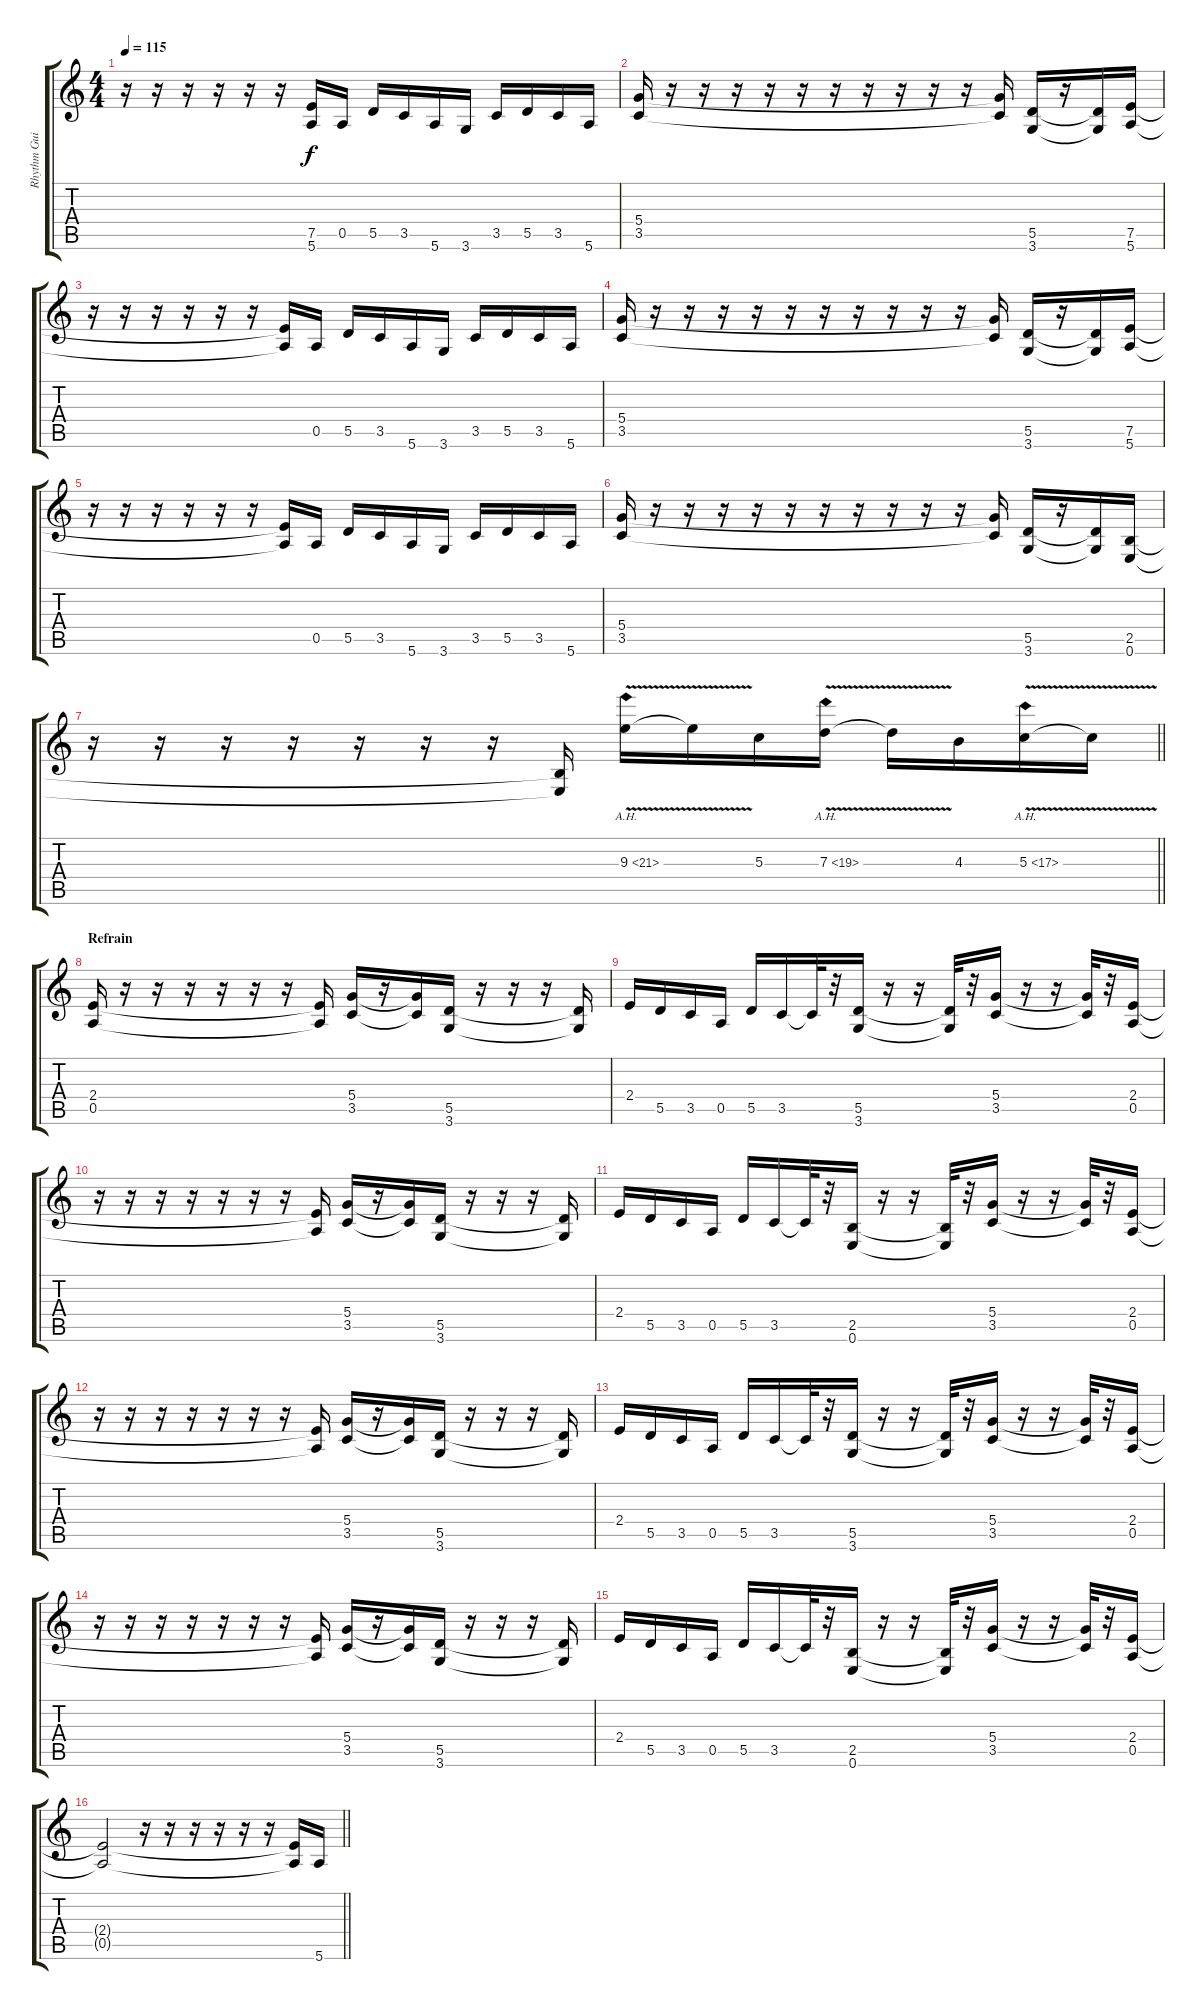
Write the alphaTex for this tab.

\track ("Rhythm Guitar" "Rhythm Gui") {instrument distortionguitar}
\staff {score tabs}
\tuning (E4 B3 G3 D3 A2 E2) {hide}
\ts (4 4)
\tempo 115
\clef g2
\ks c
r.16{dy f} r.16 r.16 r.16 r.16 r.16 (7.5{t} 5.6{t}).16 0.5.16 5.5.16 3.5.16 5.6.16 3.6.16 3.5.16 5.5.16 3.5.16 5.6.16 |
(5.4 3.5).16 r.16 r.16 r.16 r.16 r.16 r.16 r.16 r.16 r.16 r.16 (5.4{t} 3.5{t}).16 (5.5 3.6).16 r.16 (5.5{t} 3.6{t}).16 (7.5 5.6).16 |
r.16 r.16 r.16 r.16 r.16 r.16 (7.5{t} 5.6{t}).16 0.5.16 5.5.16 3.5.16 5.6.16 3.6.16 3.5.16 5.5.16 3.5.16 5.6.16 |
(5.4 3.5).16 r.16 r.16 r.16 r.16 r.16 r.16 r.16 r.16 r.16 r.16 (5.4{t} 3.5{t}).16 (5.5 3.6).16 r.16 (5.5{t} 3.6{t}).16 (7.5 5.6).16 |
r.16 r.16 r.16 r.16 r.16 r.16 (7.5{t} 5.6{t}).16 0.5.16 5.5.16 3.5.16 5.6.16 3.6.16 3.5.16 5.5.16 3.5.16 5.6.16 |
(5.4 3.5).16 r.16 r.16 r.16 r.16 r.16 r.16 r.16 r.16 r.16 r.16 (5.4{t} 3.5{t}).16 (5.5 3.6).16 r.16 (5.5{t} 3.6{t}).16 (2.5 0.6).16 |
\barLineRight lightlight
r.16 r.16 r.16 r.16 r.16 r.16 r.16 (2.5{t} 0.6{t}).16 9.3{ah 12 v}.16 9.3{t}.16 5.3.16 7.3{ah 12 v}.16 7.3{t}.16 4.3.16 5.3{ah 12 v}.16 5.3{t}.16 |
\section ("" "Refrain")
(2.4 0.5).16 r.16 r.16 r.16 r.16 r.16 r.16 (2.4{t} 0.5{t}).16 (5.4 3.5).16 r.16 (5.4{t} 3.5{t}).16 (5.5 3.6).16 r.16 r.16 r.16 (5.5{t} 3.6{t}).16 |
2.4.16 5.5.16 3.5.16 0.5.16 5.5.16 3.5.16 3.5{t}.32 r.32 (5.5 3.6).16 r.16 r.16 (5.5{t} 3.6{t}).32 r.32 (5.4 3.5).16 r.16 r.16 (5.4{t} 3.5{t}).32 r.32 (2.4 0.5).16 |
r.16 r.16 r.16 r.16 r.16 r.16 r.16 (2.4{t} 0.5{t}).16 (5.4 3.5).16 r.16 (5.4{t} 3.5{t}).16 (5.5 3.6).16 r.16 r.16 r.16 (5.5{t} 3.6{t}).16 |
2.4.16 5.5.16 3.5.16 0.5.16 5.5.16 3.5.16 3.5{t}.32 r.32 (2.5 0.6).16 r.16 r.16 (2.5{t} 0.6{t}).32 r.32 (5.4 3.5).16 r.16 r.16 (5.4{t} 3.5{t}).32 r.32 (2.4 0.5).16 |
r.16 r.16 r.16 r.16 r.16 r.16 r.16 (2.4{t} 0.5{t}).16 (5.4 3.5).16 r.16 (5.4{t} 3.5{t}).16 (5.5 3.6).16 r.16 r.16 r.16 (5.5{t} 3.6{t}).16 |
2.4.16 5.5.16 3.5.16 0.5.16 5.5.16 3.5.16 3.5{t}.32 r.32 (5.5 3.6).16 r.16 r.16 (5.5{t} 3.6{t}).32 r.32 (5.4 3.5).16 r.16 r.16 (5.4{t} 3.5{t}).32 r.32 (2.4 0.5).16 |
r.16 r.16 r.16 r.16 r.16 r.16 r.16 (2.4{t} 0.5{t}).16 (5.4 3.5).16 r.16 (5.4{t} 3.5{t}).16 (5.5 3.6).16 r.16 r.16 r.16 (5.5{t} 3.6{t}).16 |
2.4.16 5.5.16 3.5.16 0.5.16 5.5.16 3.5.16 3.5{t}.32 r.32 (2.5 0.6).16 r.16 r.16 (2.5{t} 0.6{t}).32 r.32 (5.4 3.5).16 r.16 r.16 (5.4{t} 3.5{t}).32 r.32 (2.4 0.5).16 |
\barLineRight lightlight
(2.4{t} 0.5{t}).2 r.16 r.16 r.16 r.16 r.16 r.16 (2.4{t} 0.5{t}).16 5.6.16
